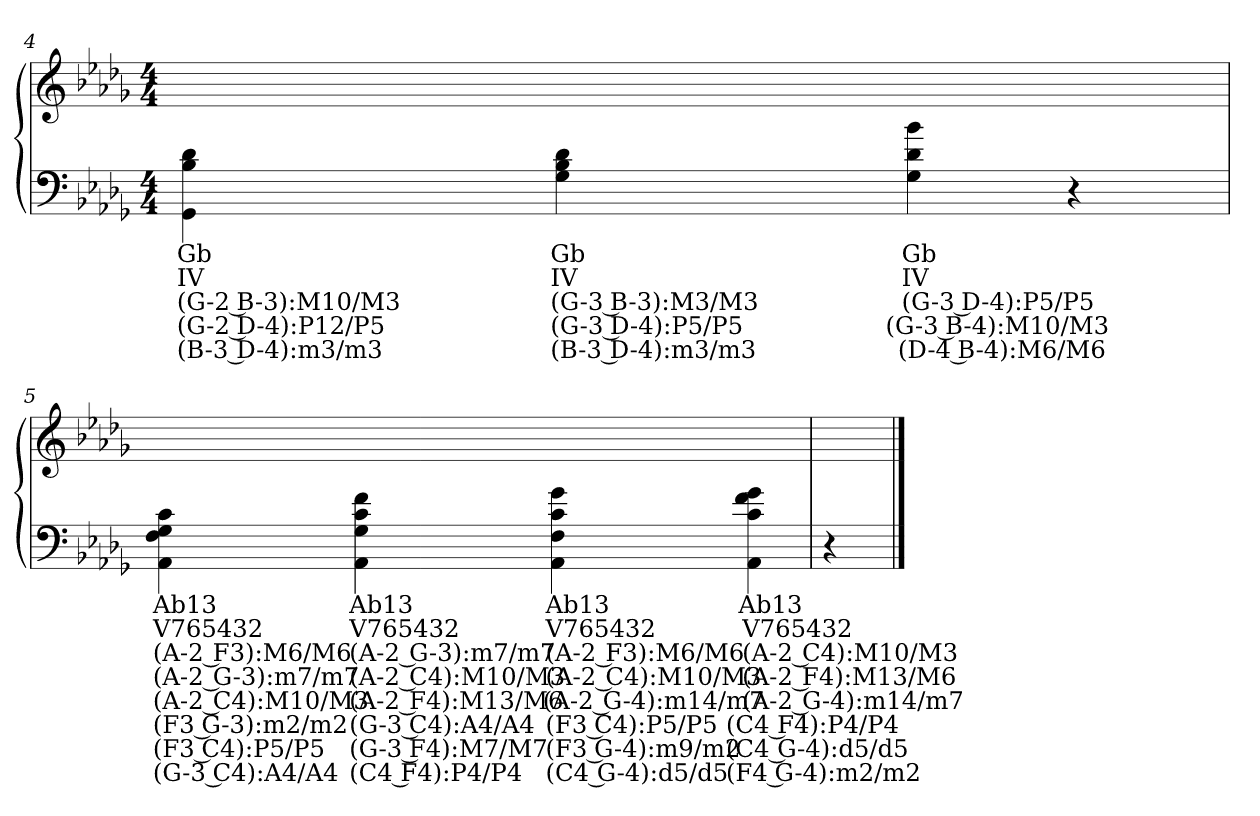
**kern	**text	**text	**text	**text	**text	**text	**text	**text	**kern
*part2	*part2	*part2	*part2	*part2	*part2	*part2	*part2	*part2	*part1
*staff2	*staff2	*staff2	*staff2	*staff2	*staff2	*staff2	*staff2	*staff2	*staff1
*clefF4	*	*	*	*	*	*	*	*	*clefG2
*k[b-e-a-d-g-]	*	*	*	*	*	*	*	*	*k[b-e-a-d-g-]
*D-:	*	*	*	*	*	*	*	*	*D-:
*M4/4	*	*	*	*	*	*	*	*	*M4/4
=4	=4	=4	=4	=4	=4	=4	=4	=4	=4
4GG- 4B- 4d-	Gb	IV	(G-2 B-3):M10/M3	(G-2 D-4):P12/P5	(B-3 D-4):m3/m3	.	.	.	1ryy
4G- 4B- 4d-	Gb	IV	(G-3 B-3):M3/M3	(G-3 D-4):P5/P5	(B-3 D-4):m3/m3	.	.	.	.
4G- 4d- 4b-	Gb	IV	(G-3 D-4):P5/P5	(G-3 B-4):M10/M3	(D-4 B-4):M6/M6	.	.	.	.
4r	.	.	.	.	.	.	.	.	.
=5	=5	=5	=5	=5	=5	=5	=5	=5	=5
4AA- 4F 4G- 4c	Ab13	V765432	(A-2 F3):M6/M6	(A-2 G-3):m7/m7	(A-2 C4):M10/M3	(F3 G-3):m2/m2	(F3 C4):P5/P5	(G-3 C4):A4/A4	1ryy
4AA- 4G- 4c 4f	Ab13	V765432	(A-2 G-3):m7/m7	(A-2 C4):M10/M3	(A-2 F4):M13/M6	(G-3 C4):A4/A4	(G-3 F4):M7/M7	(C4 F4):P4/P4	.
4AA- 4F 4c 4g-	Ab13	V765432	(A-2 F3):M6/M6	(A-2 C4):M10/M3	(A-2 G-4):m14/m7	(F3 C4):P5/P5	(F3 G-4):m9/m2	(C4 G-4):d5/d5	.
4AA- 4c 4f 4g-	Ab13	V765432	(A-2 C4):M10/M3	(A-2 F4):M13/M6	(A-2 G-4):m14/m7	(C4 F4):P4/P4	(C4 G-4):d5/d5	(F4 G-4):m2/m2	.
=6	=6	=6	=6	=6	=6	=6	=6	=6	=6
4r	.	.	.	.	.	.	.	.	4ryy
==	==	==	==	==	==	==	==	==	==
*-	*-	*-	*-	*-	*-	*-	*-	*-	*-
